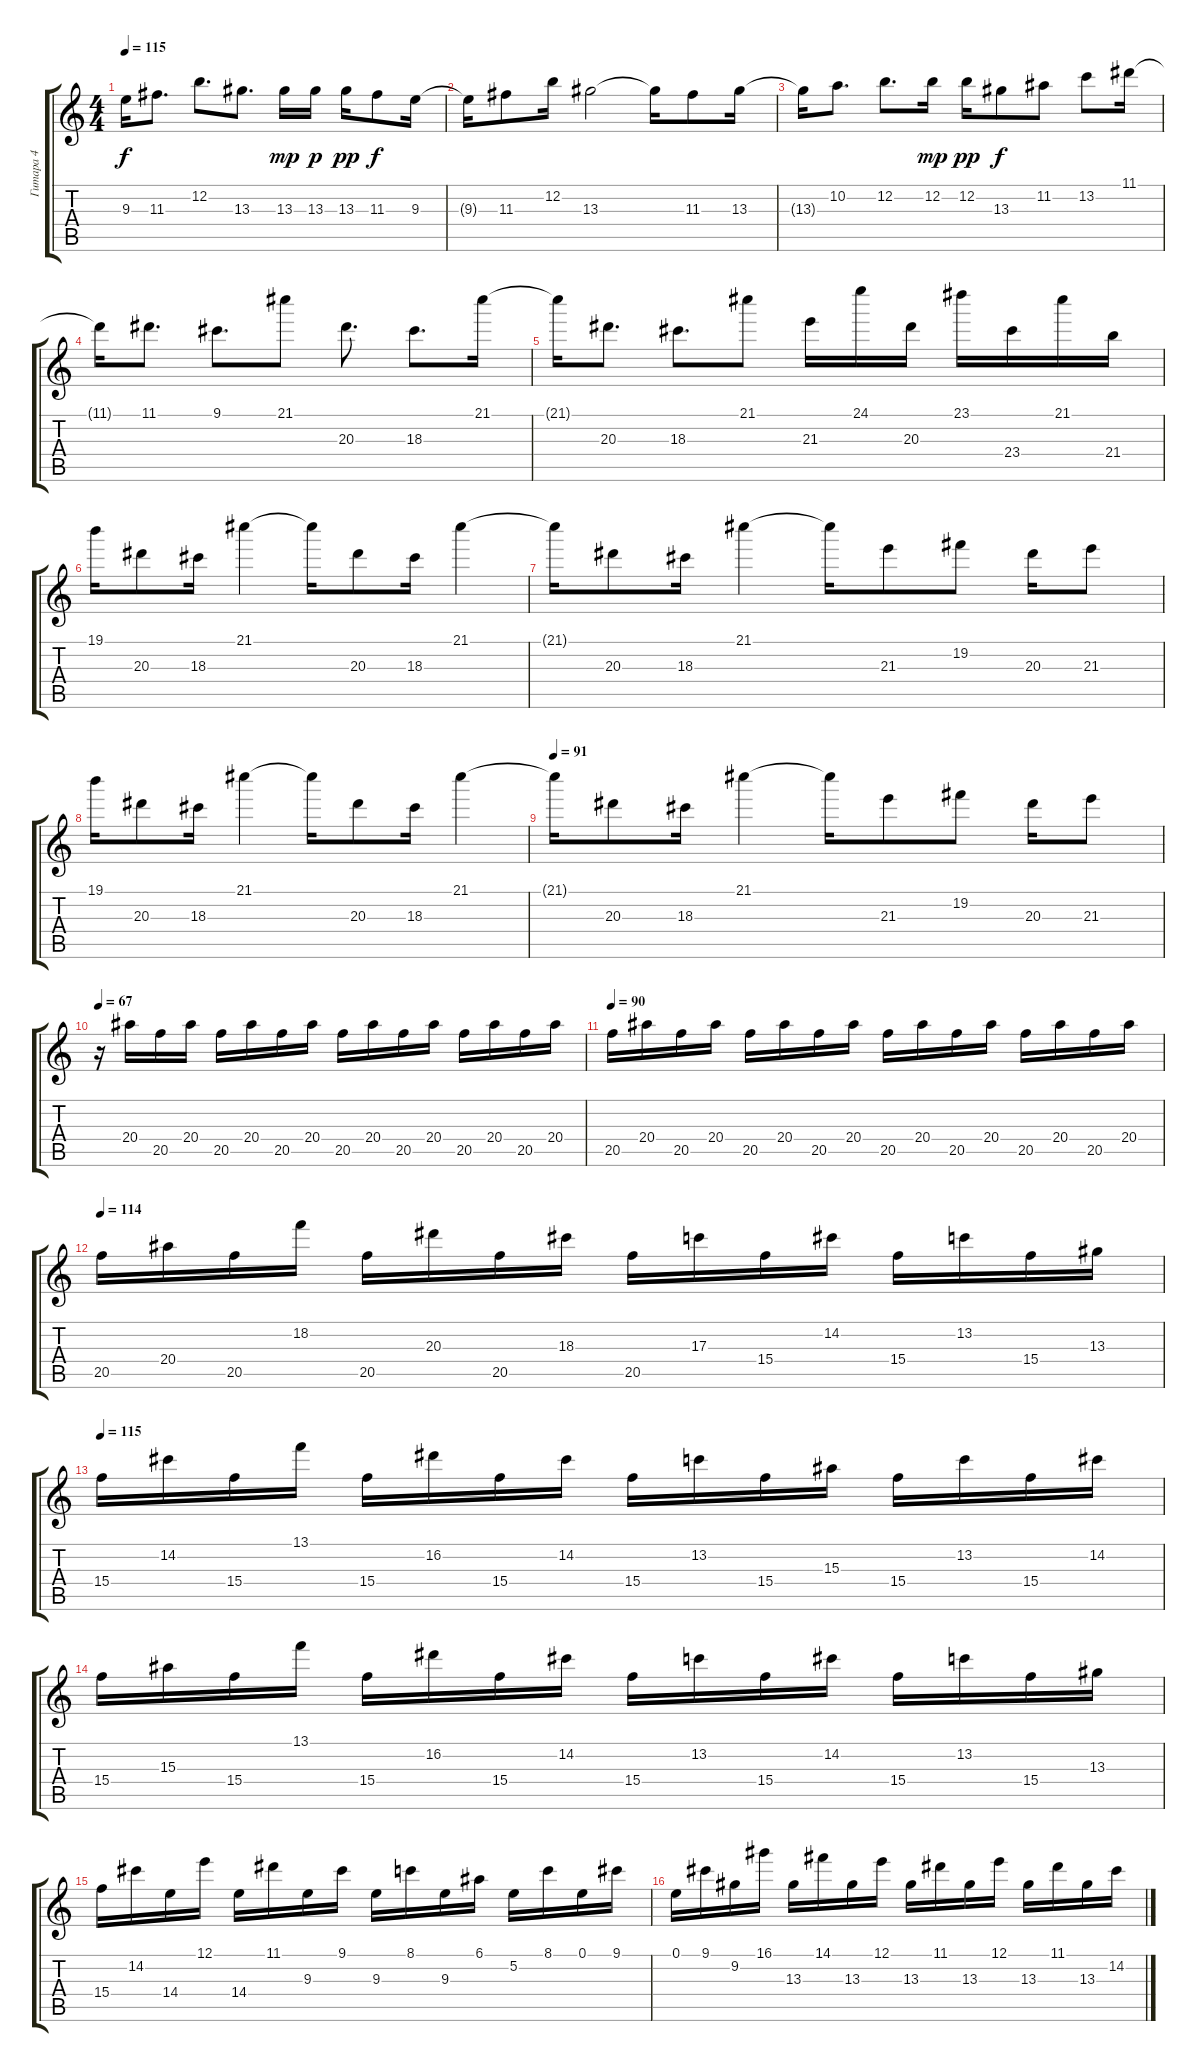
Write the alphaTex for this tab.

\track ("Гитара 4" "Гитара 4") {instrument distortionguitar}
\staff {score tabs}
\tuning (E4 B3 G3 D3 A2 E2) {hide}
\ts (4 4)
\tempo 115
\clef g2
\ks c
9.3{t}.16{dy f} 11.3.8{d} 12.2.8{d} 13.3.8{d} 13.3.16{dy mp} 13.3.16{dy p} 13.3.16{dy pp} 11.3.8{dy f} 9.3.16 |
9.3{t}.16 11.3.8 12.2.16 13.3.2 13.3{t}.16 11.3.8 13.3.16 |
13.3{t}.16 10.2.8{d} 12.2.8{d} 12.2.16{dy mp} 12.2.16{dy pp} 13.3.8{dy f} 11.2.8 13.2.8 11.1.16 |
11.1{t}.16 11.1.8{d} 9.1.8{d} 21.1.8 20.3.8{d} 18.3.8{d} 21.1.16 |
21.1{t}.16 20.3.8{d} 18.3.8{d} 21.1.8 21.3.16 24.1.16 20.3.16 23.1.16 23.4.16 21.1.16 21.4.16 |
19.1.16 20.3.8 18.3.16 21.1.4 21.1{t}.16 20.3.8 18.3.16 21.1.4 |
21.1{t}.16 20.3.8 18.3.16 21.1.4 21.1{t}.16 21.3.8 19.2.8 20.3.16 21.3.8 |
19.1.16 20.3.8 18.3.16 21.1.4 21.1{t}.16 20.3.8 18.3.16 21.1.4 |
\tempo 91
21.1{t}.16 20.3.8 18.3.16 21.1.4 21.1{t}.16 21.3.8 19.2.8 20.3.16 21.3.8 |
\tempo 67
r.16 20.4.16{volume 0} 20.5.16{volume 0} 20.4.16{volume 1} 20.5.16{volume 1} 20.4.16{volume 1} 20.5.16{volume 2} 20.4.16{volume 2} 20.5.16{volume 2} 20.4.16{volume 3} 20.5.16{volume 3} 20.4.16{volume 3} 20.5.16{volume 4} 20.4.16{volume 4} 20.5.16{volume 4} 20.4.16{volume 5} |
\tempo 90
20.5.16{volume 5} 20.4.16{volume 5} 20.5.16{volume 6} 20.4.16{volume 6} 20.5.16{volume 6} 20.4.16{volume 7} 20.5.16{volume 7} 20.4.16{volume 7} 20.5.16{volume 8} 20.4.16{volume 8} 20.5.16{volume 8} 20.4.16{volume 9} 20.5.16{volume 9} 20.4.16{volume 9} 20.5.16{volume 10} 20.4.16{volume 10} |
\tempo 114
20.5.16{volume 10} 20.4.16{volume 11} 20.5.16{volume 11} 18.2.16 20.5.16 20.3.16 20.5.16 18.3.16 20.5.16 17.3.16 15.4.16 14.2.16 15.4.16 13.2.16 15.4.16 13.3.16 |
\tempo 115
15.4.16 14.2.16 15.4.16 13.1.16 15.4.16 16.2.16 15.4.16 14.2.16 15.4.16 13.2.16 15.4.16 15.3.16 15.4.16 13.2.16 15.4.16 14.2.16 |
15.4.16 15.3.16 15.4.16 13.1.16 15.4.16 16.2.16 15.4.16 14.2.16 15.4.16 13.2.16 15.4.16 14.2.16 15.4.16 13.2.16 15.4.16 13.3.16 |
15.4.16 14.2.16 14.4.16 12.1.16 14.4.16 11.1.16 9.3.16 9.1.16 9.3.16 8.1.16 9.3.16 6.1.16 5.2.16 8.1.16 0.1.16 9.1.16 |
0.1.16 9.1.16 9.2.16 16.1.16 13.3.16 14.1.16 13.3.16 12.1.16 13.3.16 11.1.16 13.3.16 12.1.16 13.3.16 11.1.16 13.3.16 14.2.16
